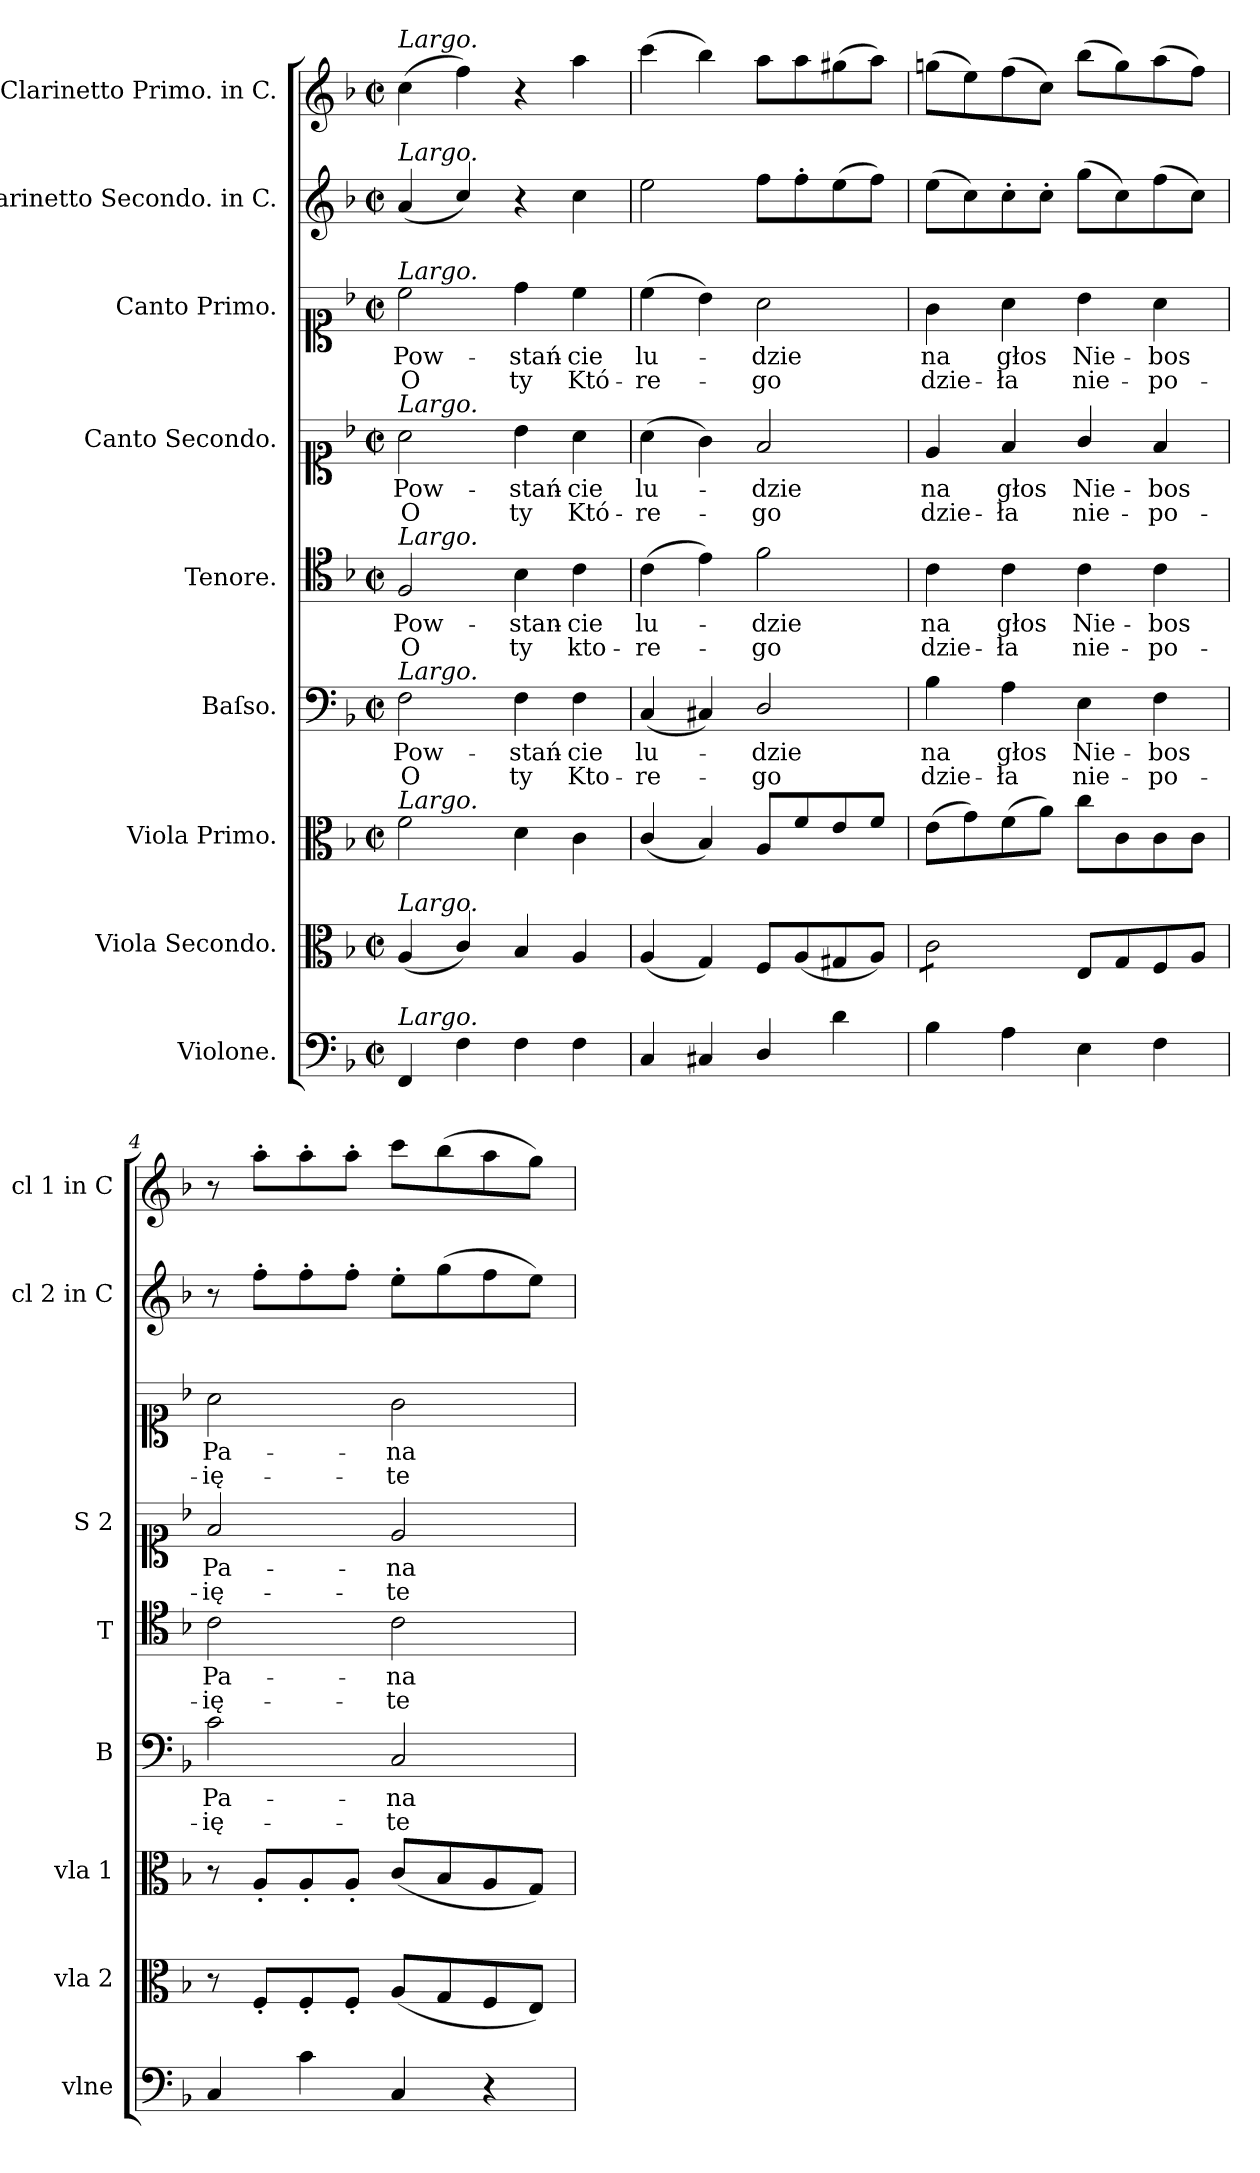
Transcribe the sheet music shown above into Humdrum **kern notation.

**kern	**kern	**kern	**kern	**text	**text	**kern	**text	**text	**kern	**text	**text	**kern	**text	**text	**kern	**kern
*part9	*part8	*part7	*part6	*part6	*part6	*part5	*part5	*part5	*part4	*part4	*part4	*part3	*part3	*part3	*part2	*part1
*staff9	*staff8	*staff7	*staff6	*staff6	*staff6	*staff5	*staff5	*staff5	*staff4	*staff4	*staff4	*staff3	*staff3	*staff3	*staff2	*staff1
*I"Violone.	*I"Viola Secondo.	*I"Viola Primo.	*I"Baſso.	*	*	*I"Tenore.	*	*	*I"Canto Secondo.	*	*	*I"Canto Primo.	*	*	*I"Clarinetto Secondo. in C.	*I"Clarinetto Primo. in C.
*I'vlne	*I'vla 2	*I'vla 1	*I'B	*	*	*I'T	*	*	*I'S 2	*	*	*	*	*	*I'cl 2 in C	*I'cl 1 in C
*clefF4	*clefC3	*clefC3	*clefF4	*	*	*clefC4	*	*	*clefC1	*	*	*clefC1	*	*	*clefG2	*clefG2
*k[b-]	*k[b-]	*k[b-]	*k[b-]	*	*	*k[b-]	*	*	*k[b-]	*	*	*k[b-]	*	*	*k[b-]	*k[b-]
*F:	*F:	*F:	*F:	*	*	*F:	*	*	*F:	*	*	*F:	*	*	*F:	*F:
*M2/2	*M2/2	*M2/2	*M2/2	*	*	*M2/2	*	*	*M2/2	*	*	*M2/2	*	*	*M2/2	*M2/2
*met(c|)	*met(c|)	*met(c|)	*met(c|)	*	*	*met(c|)	*	*	*met(c|)	*	*	*met(c|)	*	*	*met(c|)	*met(c|)
=1	=1	=1	=1	=1	=1	=1	=1	=1	=1	=1	=1	=1	=1	=1	=1	=1
!	!	!	!	!	!	!	!	!	!	!	!	!	!	!	!	!LO:TX:a:i:t=Largo.
!	!	!	!	!	!	!	!	!	!	!	!	!	!	!	!LO:TX:a:i:t=Largo.	!
!	!	!	!	!	!	!	!	!	!	!	!	!LO:TX:a:i:t=Largo.	!	!	!	!
!	!	!	!	!	!	!	!	!	!LO:TX:a:i:t=Largo.	!	!	!	!	!	!	!
!	!	!	!	!	!	!LO:TX:a:i:t=Largo.	!	!	!	!	!	!	!	!	!	!
!	!	!	!LO:TX:a:i:t=Largo.	!	!	!	!	!	!	!	!	!	!	!	!	!
!	!	!LO:TX:a:i:t=Largo.	!	!	!	!	!	!	!	!	!	!	!	!	!	!
!	!LO:TX:a:i:t=Largo.	!	!	!	!	!	!	!	!	!	!	!	!	!	!	!
!LO:TX:a:i:t=Largo.	!	!	!	!	!	!	!	!	!	!	!	!	!	!	!	!
4FF/	(<4A/	2f\	2F\	Pow-	O	2F/	Pow-	O	2a\	Pow-	O	2cc\	Pow-	O	(<4a/	(>4cc\
4F\	4c/)	.	.	.	.	.	.	.	.	.	.	.	.	.	4cc/)	4ff\)
4F\	4B-/	4d\	4F\	-stań-	ty	4B-\	-stan-	ty	4b-\	-stań-	ty	4dd\	-stań-	ty	4r	4r
4F\	4A/	4c\	4F\	-cie	Kto-	4c\	-cie	kto-	4a\	-cie	Któ-	4cc\	-cie	Któ-	4cc\	4aa\
=2	=2	=2	=2	=2	=2	=2	=2	=2	=2	=2	=2	=2	=2	=2	=2	=2
4C/	(<4A/	(<4c/	(<4C/	lu-	-re-	(>4c\	lu-	-re-	(>4a\	lu-	-re-	(>4cc\	lu-	-re-	2ee\	(>4ccc\
4C#X/	4G/)	4B-/)	4C#X/)	.	.	4e\)	.	.	4g\)	.	.	4b-\)	.	.	.	4bb-\)
4D/	8F/L	8A/L	2D/	-dzie	-go	2f\	-dzie	-go	2f/	-dzie	-go	2a\	-dzie	-go	8ff\L	8aa\L
.	(<8A/	8f/	.	.	.	.	.	.	.	.	.	.	.	.	8ff'\	8aa\
4d\	8G#X/	8e/	.	.	.	.	.	.	.	.	.	.	.	.	(>8ee\	(>8gg#X\
.	8A/J)	8f/J	.	.	.	.	.	.	.	.	.	.	.	.	8ff\J)	8aa\J)
=3	=3	=3	=3	=3	=3	=3	=3	=3	=3	=3	=3	=3	=3	=3	=3	=3
*	*tremolo	*	*	*	*	*	*	*	*	*	*	*	*	*	*	*
4B-\	8c\L	(>8e\L	4B-\	na	dzie-	4c\	na	dzie-	4e/	na	dzie-	4g\	na	dzie-	(>8ee\L	(>8ggn\L
.	8c\	8g\)	.	.	.	.	.	.	.	.	.	.	.	.	8cc\)	8ee\)
4A\	8c\	(>8f\	4A\	głos	-ła	4c\	głos	-ła	4f/	głos	-ła	4a\	głos	-ła	8cc'\	(>8ff\
.	8c\J	8a\J)	.	.	.	.	.	.	.	.	.	.	.	.	8cc'\J	8cc\J)
*	*Xtremolo	*	*	*	*	*	*	*	*	*	*	*	*	*	*	*
4E\	8E/L	8cc\L	4E\	Nie-	nie-	4c\	Nie-	nie-	4g/	Nie-	nie-	4b-\	Nie-	nie-	(>8gg\L	(>8bb-\L
.	8G/	8c\	.	.	.	.	.	.	.	.	.	.	.	.	8cc\)	8gg\)
4F\	8F/	8c\	4F\	-bos	-po-	4c\	-bos	-po-	4f/	-bos	-po-	4a\	-bos	-po-	(>8ff\	(>8aa\
.	8A/J	8c\J	.	.	.	.	.	.	.	.	.	.	.	.	8cc\J)	8ff\J)
=4	=4	=4	=4	=4	=4	=4	=4	=4	=4	=4	=4	=4	=4	=4	=4	=4
4C/	8r	8r	2c\	Pa-	-ię-	2c\	Pa-	-ię-	2f/	Pa-	-ię-	2a\	Pa-	-ię-	8r	8r
.	8F'/L	8A'/L	.	.	.	.	.	.	.	.	.	.	.	.	8ff'\L	8aa'\L
4c\	8F'/	8A'/	.	.	.	.	.	.	.	.	.	.	.	.	8ff'\	8aa'\
.	8F'/J	8A'/J	.	.	.	.	.	.	.	.	.	.	.	.	8ff'\J	8aa'\J
4C/	(<8A/L	(<8c/L	2C/	-na	-te	2c\	-na	-te	2e/	-na	-te	2g\	-na	-te	8ee'\L	8ccc\L
.	8G/	8B-/	.	.	.	.	.	.	.	.	.	.	.	.	(>8gg\	(>8bb-\
4r	8F/	8A/	.	.	.	.	.	.	.	.	.	.	.	.	8ff\	8aa\
.	8E/J)	8G/J)	.	.	.	.	.	.	.	.	.	.	.	.	8ee\J)	8gg\J)
=	=	=	=	=	=	=	=	=	=	=	=	=	=	=	=	=
*-	*-	*-	*-	*-	*-	*-	*-	*-	*-	*-	*-	*-	*-	*-	*-	*-
